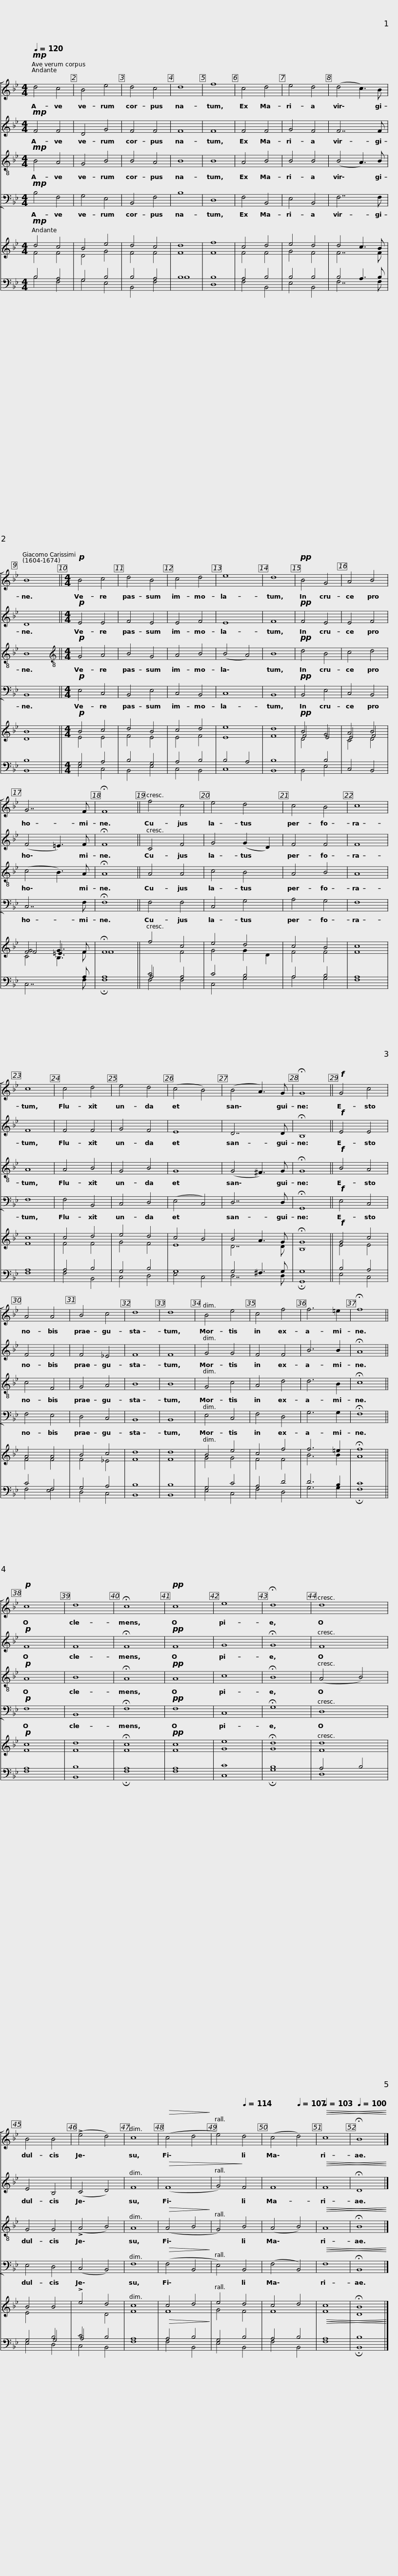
X:1
%%score [ 1 2 3 4 ] { ( 5 6 ) | ( 7 8 ) }
L:1/8
Q:1/4=120
M:4/4
I:linebreak $
K:Bb
V:1 treble
V:2 treble
V:3 treble-8
V:4 bass
V:5 treble
V:6 treble
V:7 bass
V:8 bass
V:1
!mp! d4 c4 | B4 e4 | d4 c4 | d8 | f8 | %5
 c4 d4 | e4 d4 | (d4 c3) B | B8 ||$[M:4/4]!p! B4 c4 | %10
 d4 B4 | c4 d4 | e8 | d8 |!pp! B4 G4 | %15
 A4 B4 | G7 F | !fermata!F8 ||$ f4 c4 | e4 d4 | %20
 c4 B4 | c8 | c8 | c4 d4 | e4 d4 | %25
 (c4 B4) |$ (B4 A3) G | !fermata!G8 ||!f! G4 c4 | A4 A4 | %30
 B4 c4 | d8 | d8 | B4 e4 |$ c4 f4 | %35
 f6 =e2 | !fermata!f8 ||!p! c8 | d8 | !fermata!c8 | %40
!pp! c8 | e8 | !fermata!d8 |$ d8 | B4 B4 | %45
 (!>!e4 d4) | c8 |!>(! (c4 d4!>)! |[Q:1/4=118] e4)[Q:1/4=114] d4 |[Q:1/4=111] (c4[Q:1/4=107] d4) | %50
[Q:1/4=103]!<(!!>(! c8 |[Q:1/4=100] !fermata!B8!<)!!>)! |] %52
V:2
!mp! F4 F4 | D4 G4 | F4 F4 | F8 | F8 | %5
 F4 F4 | G4 F4 | F7 F | D8 ||$[M:4/4]!p! E4 E4 | %10
 F4 E4 | E4 F4 | E8 | F8 |!pp! F4 E4 | %15
 E4 F4 | (F4 =E3) F | !fermata!F8 ||$ C4 F4 | G4 (G2 D2) | %20
 F4 F4 | F8 | F8 | F4 F4 | G4 F4 | %25
 E8 |$ D7 D | !fermata!B,8 ||!f! E4 E4 | F4 F4 | %30
 F4 _E4 | F8 | F8 | G4 G4 |$ F4 F4 | %35
 B6 B2 | !fermata!A8 ||!p! F8 | F8 | !fermata!F8 | %40
!pp! F8 | G8 | !fermata!G8 |$ F8 | E4 B,4 | %45
 (C4 D4) | F8 |!>(! (F8 | G4)!>)! F4 | F8 | %50
!>(!!<(! F8 | !fermata!D8!>)!!<)! |] %52
V:3
!mp! B4 A4 | G4 B4 | B4 A4 | B8 | B8 | %5
 A4 B4 | B4 B4 | (B4 A3) B | B8 ||$[M:4/4][K:treble-8]!p! G4 A4 | %10
 B4 G4 | A4 B4 | (B4 A4) | B8 |!pp! d4 B4 | %15
 c4 d4 | (c4 B3) A | !fermata!A8 ||$ A4 A4 | c4 B4 | %20
 A4 B4 | A8 | A8 | A4 B4 | G4 B4 | %25
 G8 |$ (G4 ^F3) G | !fermata!G8 ||!f! B4 A4 | c4 F4 | %30
 G4 A4 | B8 | B8 | G4 c4 |$ A4 d4 | %35
 d6 B2 | !fermata!c8 ||!p! A8 | B8 | !fermata!A8 | %40
!pp! A8 | c8 | !fermata!B8 |$ (A4 B4) | G4 G4 | %45
 (!>!A4 B4) | A8 |!>(! (A4 B4!>)! | G4) B4 | (A4 B4) | %50
!>(!!<(! A8 | !fermata!B8!>)!!<)! |] %52
V:4
!mp! B,4 F,4 | G,4 E,4 | B,,4 F,4 | B,8 | D,8 | %5
 F,4 B,,4 | E,4 B,,4 | F,7 F, | B,,8 ||$[M:4/4]!p! E,4 C,4 | %10
 B,,4 E,4 | C,4 B,,4 | C,8 | B,,8 |!pp! B,,4 E,4 | %15
 C,4 B,,4 | C,7 F, | !fermata!F,8 ||$ F,4 F,4 | C,4 G,4 | %20
 A,4 G,4 | F,8 | F,8 | F,4 B,,4 | C,4 D,4 | %25
 (E,4 C,4) |$ D,7 D, | !fermata!G,,8 ||!f! E,4 C,4 | F,4 E,4 | %30
 D,4 C,4 | B,,8 | B,,8 | E,4 C,4 |$ F,4 D,4 | %35
 G,6 G,2 | !fermata!F,8 ||!p! F,8 | B,,8 | !fermata!F,8 | %40
!pp! F,8 | C,8 | !fermata!G,8 |$ D,8 | E,4 D,4 | %45
 (C,4 B,,4) | F,8 |!>(! (F,4 B,,4!>)! | E,4) B,,4 | (F,4 B,,4) | %50
!>(!!<(! F,8 | !fermata!B,,8!>)!!<)! |] %52
V:5
!mp! d4 c4 | B4 e4 | d4 c4 | d8 | f8 | %5
 c4 d4 | e4 d4 | d4 c3 B | B8 ||$[M:4/4]!p! B4 c4 | %10
 d4 B4 | c4 d4 | e8 | d8 |!pp! B4 G4 | %15
 A4 B4 | [FG]4 G3 F | !fermata!F8 ||$ f4 c4 | e4 d4 | %20
 c4 B4 | c8 | c8 | c4 d4 | e4 d4 | %25
 c4 B4 |$ B4 A3 G | !fermata!G8 ||!f! G4 c4 | A4 A4 | %30
 B4 c4 | d8 | d8 | B4 e4 |$ c4 f4 | %35
 f6 =e2 | !fermata!f8 ||!p! c8 | d8 | !fermata!c8 | %40
!pp! c8 | e8 | !fermata!d8 |$ d8 | B4 B4 | %45
 !>!e4 d4 | c8 |!>(! c4 d4!>)! | e4 d4 | c4 d4 | %50
!<(!!>(! c8 | !fermata!B8!<)!!>)! |] %52
V:6
 F4 F4 | D4 G4 | F4 F4 | F8 | F8 | %5
 F4 F4 | G4 F4 | F7 F | D8 ||$[M:4/4] E4 E4 | %10
 F4 E4 | E4 F4 | E8 | F8 | F4 E4 | %15
 E4 F4 | F4 =E3 F | F8 ||$[I:staff +1] C4[I:staff -1] F4 | G4 G2 D2 | %20
 F4 F4 | F8 | F8 | F4 F4 | G4 F4 | %25
 E8 |$ D7 D | B,8 || E4 E4 | F4 F4 | %30
 F4 _E4 | F8 | F8 | G4 G4 |$ F4 F4 | %35
 B6 B2 | A8 || F8 | F8 | F8 | %40
 F8 | G8 | G8 |$ F8 | E4[I:staff +1] B,4 | %45
 C4[I:staff -1] D4 | F8 | F8 | G4 F4 | F8 | %50
 F8 | D8 |] %52
V:7
 B,4 A,4 | G,4 B,4 | B,4 A,4 | B,8 | B,8 | %5
 A,4 B,4 | B,4 B,4 | B,4 A,3 B, | B,8 ||$[M:4/4] G,4 A,4 | %10
 B,4 G,4 | A,4 B,4 | B,4 A,4 | B,8 |[I:staff -1] D4[I:staff +1] B,4 | %15
[I:staff -1] C4 D4 | C4 B,3[I:staff +1] A, | A,8 ||$ A,4 A,4 | C4 B,4 | %20
 A,4 B,4 | A,8 | A,8 | A,4 B,4 | G,4 B,4 | %25
 G,8 |$ G,4 ^F,3 G, | G,8 || B,4 A,4 | C4 F,4 | %30
 G,4 A,4 | B,8 | B,8 | G,4 C4 |$ A,4 D4 | %35
 D6 B,2 | C8 || A,8 | B,8 | A,8 | %40
 A,8 | C8 | B,8 |$ A,4 B,4 | G,4 G,4 | %45
 A,4 B,4 | A,8 | A,4 B,4 | G,4 B,4 | A,4 B,4 | %50
 A,8 | B,8 |] %52
V:8
 B,4 F,4 | G,4 E,4 | B,,4 F,4 | B,8 | D,8 | %5
 F,4 B,,4 | E,4 B,,4 | F,7 F, | B,,8 ||$[M:4/4] E,4 C,4 | %10
 B,,4 E,4 | C,4 B,,4 | C,8 | B,,8 | B,,4 E,4 | %15
 C,4 B,,4 | C,7 F, | !fermata!F,8 ||$ F,4 F,4 | C,4 G,4 | %20
 A,4 G,4 | F,8 | F,8 | F,4 B,,4 | C,4 D,4 | %25
 E,4 C,4 |$ D,7 D, | !fermata!G,,8 || E,4 C,4 | F,4 [E,F,]4 | %30
 D,4 C,4 | B,,8 | B,,8 | E,4 C,4 |$ F,4 D,4 | %35
 G,6 G,2 | !fermata!F,8 || F,8 | B,,8 | !fermata!F,8 | %40
 F,8 | C,8 | !fermata!G,8 |$ D,8 | E,4 D,4 | %45
 C,4 B,,4 | F,8 | F,4 B,,4 | E,4 B,,4 | F,4 B,,4 | %50
 F,8 | !fermata!B,,8 |] %52
